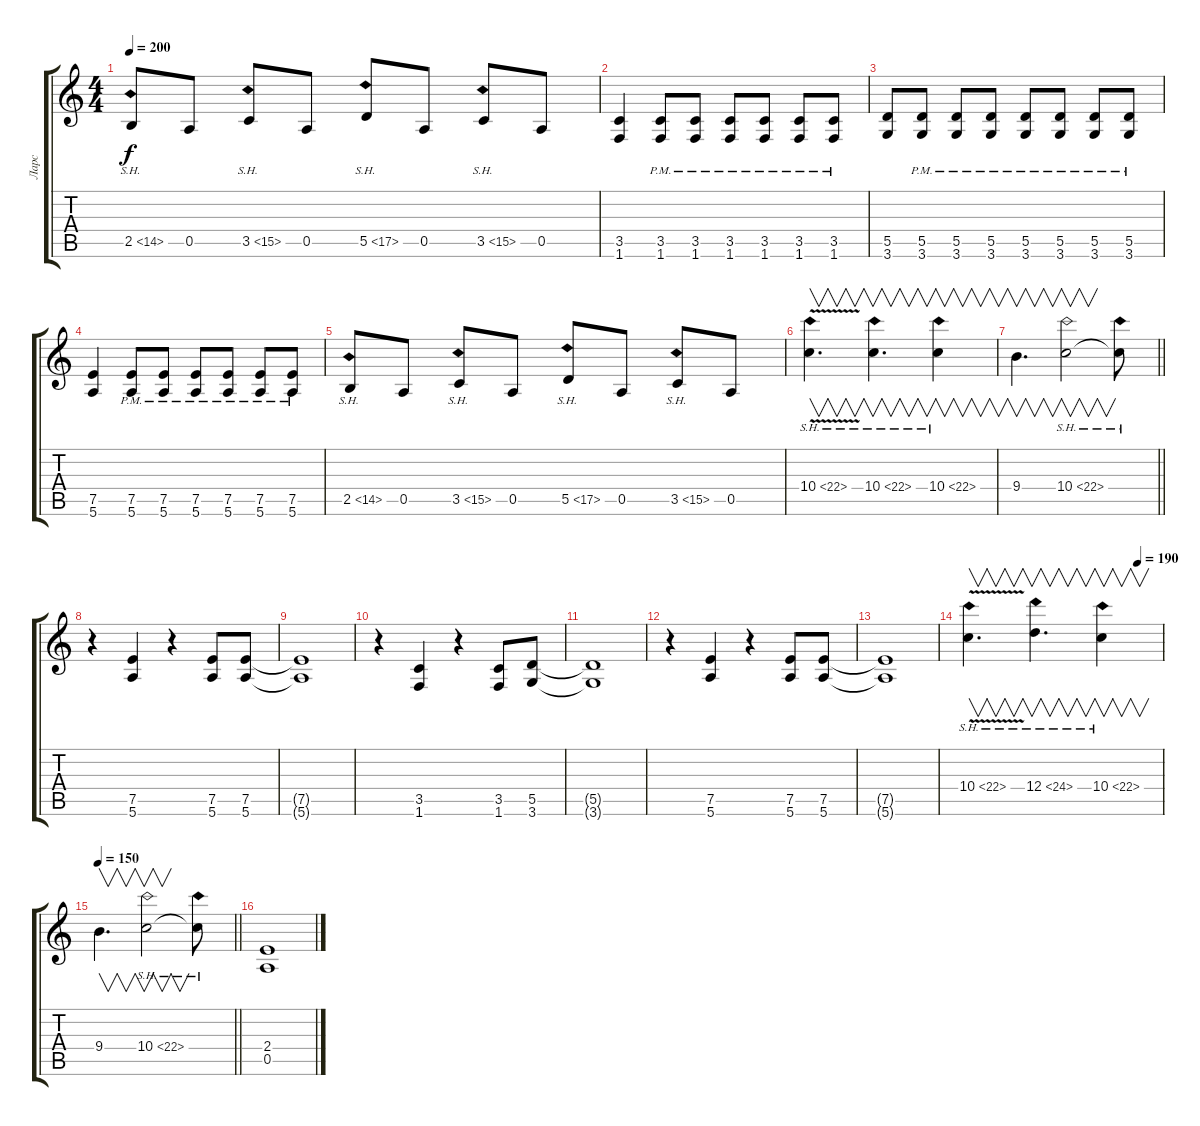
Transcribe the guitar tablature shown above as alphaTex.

\track ("Ларс" "Ларс") {instrument distortionguitar}
\staff {score tabs}
\tuning (E4 B3 G3 D3 A2 E2) {hide}
\ts (4 4)
\tempo 200
\clef g2
\ks c
2.5{sh 12}.8{dy f} 0.5.8 3.5{sh 12}.8 0.5.8 5.5{sh 12}.8 0.5.8 3.5{sh 12}.8 0.5.8 |
(3.5 1.6).4 (3.5{pm} 1.6{pm}).8 (3.5{pm} 1.6{pm}).8 (3.5{pm} 1.6{pm}).8 (3.5 1.6{pm}).8 (3.5{pm} 1.6{pm}).8 (3.5{pm} 1.6{pm}).8 |
(5.5 3.6).8 (5.5{pm} 3.6{pm}).8 (5.5{pm} 3.6{pm}).8 (5.5{pm} 3.6{pm}).8 (5.5{pm} 3.6{pm}).8 (5.5{pm} 3.6{pm}).8 (5.5{pm} 3.6{pm}).8 (5.5{pm} 3.6{pm}).8 |
(7.5 5.6).4 (7.5{pm} 5.6{pm}).8 (7.5{pm} 5.6{pm}).8 (7.5{pm} 5.6{pm}).8 (7.5{pm} 5.6{pm}).8 (7.5{pm} 5.6{pm}).8 (7.5{pm} 5.6{pm}).8 |
2.5{sh 12}.8 0.5.8 3.5{sh 12}.8 0.5.8 5.5{sh 12}.8 0.5.8 3.5{sh 12}.8 0.5.8 |
10.4{sh 12 v}.4{v d} 10.4{sh 12}.4{v d} 10.4{sh 12}.4{v} |
\barLineRight lightlight
9.4.4{v d} 10.4{sh 12}.2{v} 10.4{sh 12 t}.8 |
r.4 (7.5 5.6).4 r.4 (7.5 5.6).8 (7.5 5.6).8 |
(7.5{t} 5.6{t}).1 |
r.4 (3.5 1.6).4 r.4 (3.5 1.6).8 (5.5 3.6).8 |
(5.5{t} 3.6{t}).1 |
r.4 (7.5 5.6).4 r.4 (7.5 5.6).8 (7.5 5.6).8 |
(7.5{t} 5.6{t}).1 |
\tempo (190 0.875)
10.4{sh 12 v}.4{v d} 12.4{sh 12}.4{v d} 10.4{sh 12}.4{v} |
\tempo 150
\barLineRight lightlight
9.4.4{v d} 10.4{sh 12}.2{v} 10.4{sh 12 t}.8 |
(2.4 0.5).1{volume 0}
